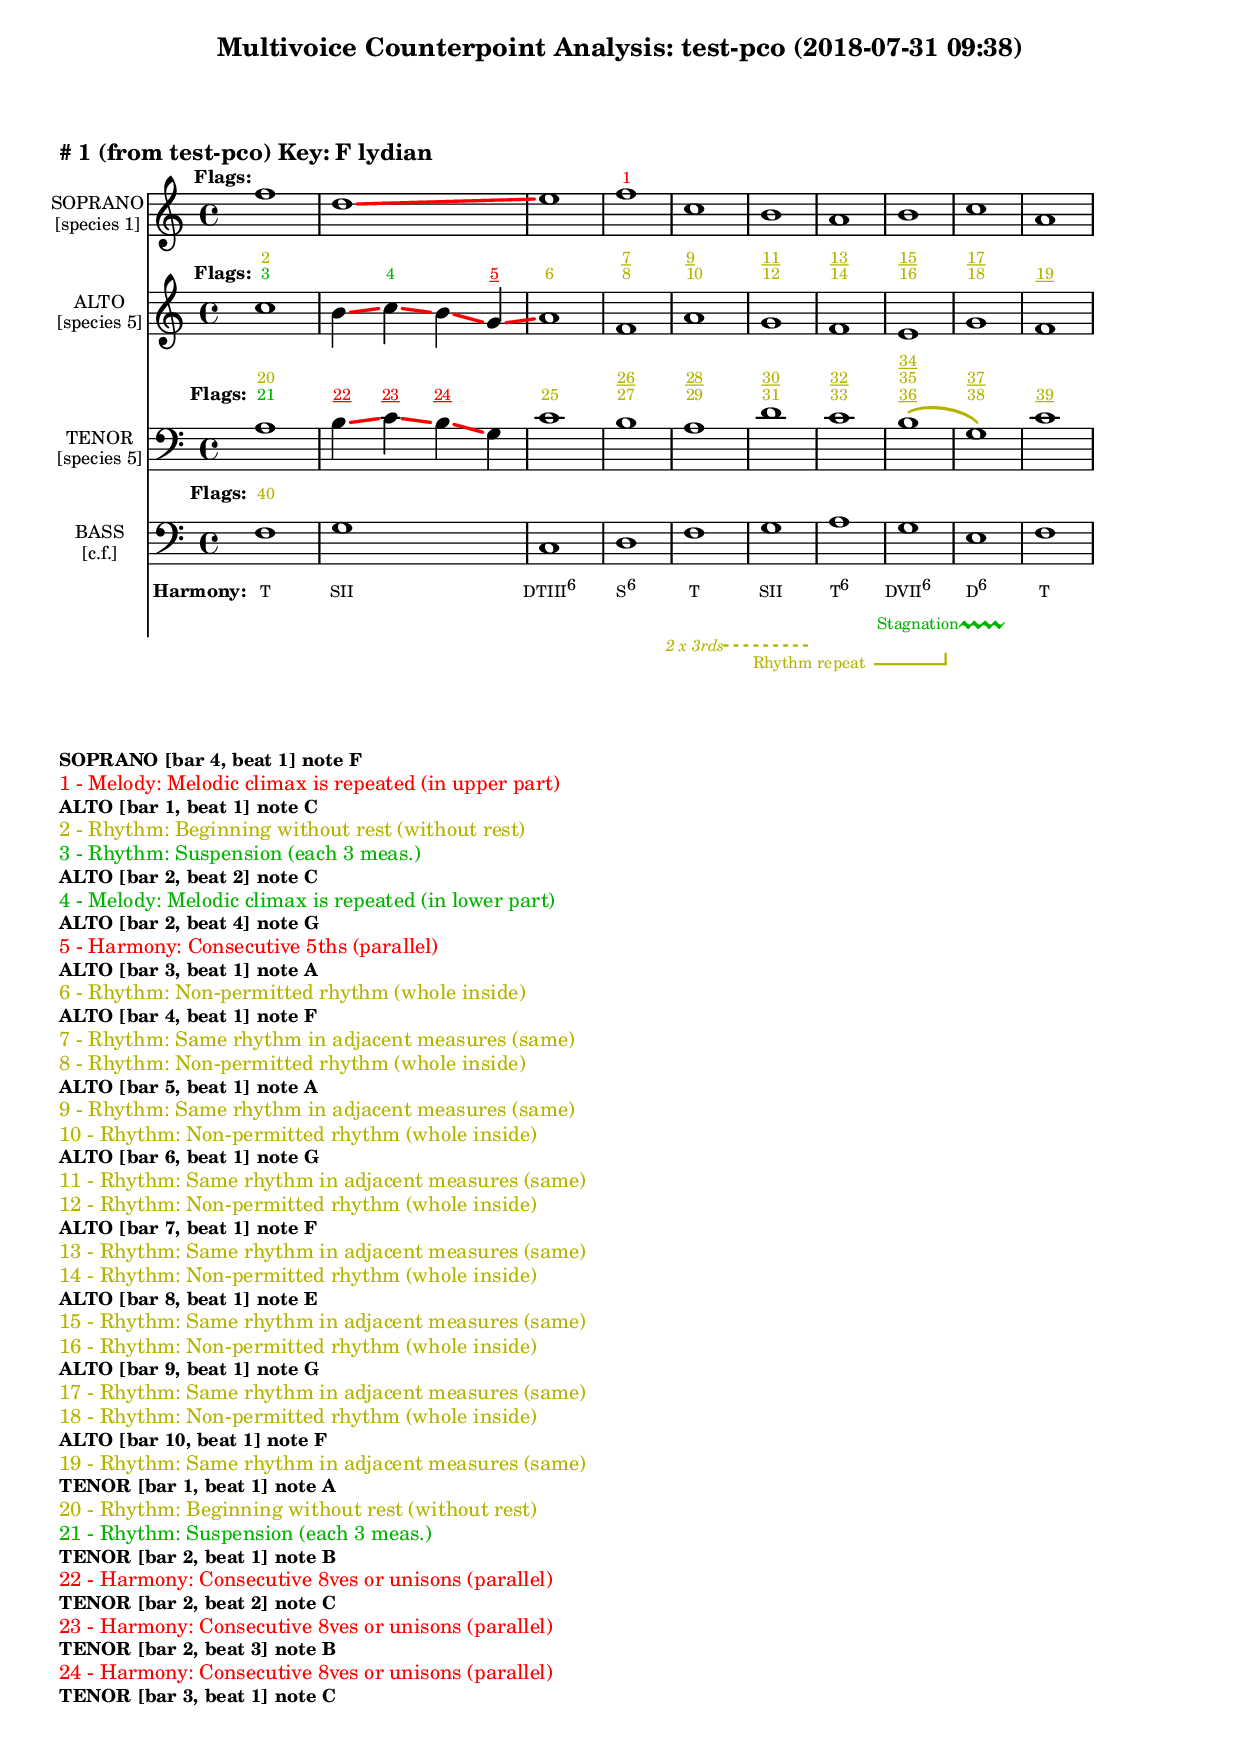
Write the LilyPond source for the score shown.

\version "2.18.2"
\language "english"
\paper { #(include-special-characters) }
circle =
\once \override NoteHead.stencil = #(lambda (grob)
    (let* ((note (ly:note-head::print grob))
           (combo-stencil (ly:stencil-add
               note
               (circle-stencil note 0.1 0.2))))
          (ly:make-stencil (ly:stencil-expr combo-stencil)
            (ly:stencil-extent note X)
            (ly:stencil-extent note Y))))
speakOn = {
  \override Stem.stencil =
    #(lambda (grob)
       (let* ((x-parent (ly:grob-parent grob X))
              (is-rest? (ly:grob? (ly:grob-object x-parent 'rest))))
         (if is-rest?
             empty-stencil
             (ly:stencil-combine-at-edge
              (ly:stem::print grob)
              Y
              (- (ly:grob-property grob 'direction))
              (grob-interpret-markup grob
                                     (markup #:center-align #:fontsize -4
                                             #:musicglyph "noteheads.s2cross"))
              -2.3))))
}

speakOff = {
  \revert Stem.stencil
  \revert Flag.stencil
}

#(define-markup-command (on-color layout props color arg) (color? markup?)
   (let* ((stencil (interpret-markup layout props arg))
          (X-ext (ly:stencil-extent stencil X))
          (Y-ext (ly:stencil-extent stencil Y)))
     (ly:stencil-add (ly:make-stencil
                      (list 'color color
                        (ly:stencil-expr (ly:round-filled-box X-ext Y-ext 0))
                        X-ext Y-ext)) stencil)))

#(define-markup-command (left-bracket layout props) ()
"Draw left hand bracket"
(let* ((th 0.3) ;; todo: take from GROB
	(width (* 2.5 th)) ;; todo: take from GROB
	(ext '(-2.8 . 2.8))) ;; todo: take line-count into account
	(ly:bracket Y ext th width)))

leftBracket = {
  \once\override BreathingSign.text = #(make-left-bracket-markup)
  \once\override BreathingSign.break-visibility = #end-of-line-invisible
  \once\override BreathingSign.Y-offset = ##f
  % Trick to print it after barlines and signatures:
  \once\override BreathingSign.break-align-symbol = #'custos
  \breathe 
}


#(define-markup-command (right-bracket layout props) ()
"Draw right hand bracket"
  (let* ((th .3);;todo: take from GROB
          (width (* 2.5 th)) ;; todo: take from GROB
          (ext '(-2.8 . 2.8))) ;; todo: take line-count into account
        (ly:bracket Y ext th (- width))))

rightBracket = {
  \once\override BreathingSign.text = #(make-right-bracket-markup)
  \once\override BreathingSign.Y-offset = ##f
  \breathe
}

#(define (label text color)
  (lambda (grob)
    (ly:stencil-aligned-to
      (ly:stencil-combine-at-edge
        (ly:stencil-aligned-to (ly:horizontal-bracket::print grob) X LEFT)
        Y (ly:grob-property grob 'direction)
        (ly:stencil-aligned-to (grob-interpret-markup grob (markup 
                                                            #:with-color color
                                                            (#:teeny text))) X LEFT)
      0.2)
     X LEFT)))

myTS =
#(define-music-function (parser location st color) (string? color?)
  #{
    \override TextSpanner.style = #'dashed-line
      \override TextSpanner.dash-fraction = #0.3
  \override TextSpanner.dash-period = #1
    \override TextSpanner.font-size = #-3
    \override TextSpanner.bound-details.left.stencil-align-dir-y = #CENTER
    \override TextSpanner.bound-details.left.text = #st
    \override TextSpanner.color = #color
    \override TextSpanner.thickness = #2
  #})

\header {
  title = ""
  subtitle = "Multivoice Counterpoint Analysis: test-pco (2018-07-31 09:38)"
  dedication = ""
}

\markup \wordwrap \bold {
      \vspace #3
"#"1 (from test-pco) Key: F lydian
}
<<
\new Staff = "staff3" {
     
  \set Staff.instrumentName = \markup { \tiny \override #'(baseline-skip . 2.0) \center-column{ "SOPRANO" "[species 1]" } }
  \clef "treble"
  \key c
  \major
  \override Score.VoltaBracketSpanner #'outside-staff-priority = 100
  \override Score.VoltaBracketSpanner #'direction = -1
  \override Score.VoltaBracket #'edge-height = #'(0.0 . 0.0)
  \override Score.VoltaBracket #'font-name = #"New Century Schoolbook" 
  \override Score.VoltaBracket #'font-shape = #'bold 
  \override Score.VoltaBracket.thickness = #3
  \override Staff.OttavaBracket.thickness = #2
  \override Staff.PianoPedalBracket.thickness = #2
  \set Staff.pedalSustainStyle = #'mixed
  \accidentalStyle modern-cautionary
  \time 4/4
  % \set Score.barNumberVisibility = #(every-nth-bar-number-visible 4)
  % \override Score.BarNumber.break-visibility = ##(#f #t #t)
  \new Voice \with {
    \remove "Note_heads_engraver"
    \consists "Completion_heads_engraver"
    \remove "Rest_engraver"
    \consists "Completion_rest_engraver"
    \override Glissando.minimum-length = #5
    \override Glissando.springs-and-rods = #ly:spanner::set-spacing-rods
    \override Glissando.thickness = #'3
    \override Slur.line-thickness = #2
    \override PhrasingSlur.line-thickness = #2
    \phrasingSlurDown \phrasingSlurDashed
    \consists "Horizontal_bracket_engraver"
    \override HorizontalBracket.thickness=3
    \override HorizontalBracket.#'bracket-flare = #'(0 . 0)
    \override HorizontalBracket.#'edge-height = #'(0.5 . 0.5)
    \override HorizontalBracket #'shorten-pair = #'(-0.3 . -0.3) 
    \override TrillSpanner.bound-details.left.text = ##f
  }

  { f''1
\override Glissando.color=#(rgb-color 1.000 0.000 0.000)
d''1
\glissando
 \override NoteColumn.glissando-skip = ##t
\override NoteColumn.glissando-skip = ##f
e''1
f''1
c''1
b'1
a'1
b'1
c''1
a'1

  }
}
  \new Lyrics \with { alignAboveContext = "staff3" } {
    \lyricmode {
      \override StanzaNumber.font-size = #-2
      \set stanza = #" Flags:"
 \skip 8  \skip 8  \skip 8  \skip 8  \skip 8  \skip 8  \skip 8  \skip 8       \markup{ \teeny \override #`(direction . ,UP) \override #'(baseline-skip . 1.6) { \dir-column {
      } } }8
 \skip 8  \skip 8  \skip 8  \skip 8  \skip 8  \skip 8  \skip 8  \skip 8  \skip 8  \skip 8  \skip 8  \skip 8  \skip 8  \skip 8  \skip 8       \markup{ \teeny \override #`(direction . ,UP) \override #'(baseline-skip . 1.6) { \dir-column {
        \with-color #(rgb-color 1.000 0.000 0.000)  1
      } } }8
 \skip 8  \skip 8  \skip 8  \skip 8  \skip 8  \skip 8  \skip 8  \skip 8  \skip 8  \skip 8  \skip 8  \skip 8  \skip 8  \skip 8  \skip 8  \skip 8  \skip 8  \skip 8  \skip 8  \skip 8  \skip 8  \skip 8  \skip 8  \skip 8  \skip 8  \skip 8  \skip 8  \skip 8  \skip 8  \skip 8  \skip 8  \skip 8  \skip 8  \skip 8  \skip 8  \skip 8  \skip 8  \skip 8  \skip 8  \skip 8  \skip 8  \skip 8  \skip 8  \skip 8  \skip 8  \skip 8  \skip 8  \skip 8  \skip 8  \skip 8  \skip 8  \skip 8  \skip 8  \skip 8  \skip 8     }
  }
\new Staff = "staff2" {
     
  \set Staff.instrumentName = \markup { \tiny \override #'(baseline-skip . 2.0) \center-column{ "ALTO" "[species 5]" } }
  \clef "treble"
  \key c
  \major
  \override Score.VoltaBracketSpanner #'outside-staff-priority = 100
  \override Score.VoltaBracketSpanner #'direction = -1
  \override Score.VoltaBracket #'edge-height = #'(0.0 . 0.0)
  \override Score.VoltaBracket #'font-name = #"New Century Schoolbook" 
  \override Score.VoltaBracket #'font-shape = #'bold 
  \override Score.VoltaBracket.thickness = #3
  \override Staff.OttavaBracket.thickness = #2
  \override Staff.PianoPedalBracket.thickness = #2
  \set Staff.pedalSustainStyle = #'mixed
  \accidentalStyle modern-cautionary
  \time 4/4
  % \set Score.barNumberVisibility = #(every-nth-bar-number-visible 4)
  % \override Score.BarNumber.break-visibility = ##(#f #t #t)
  \new Voice \with {
    \remove "Note_heads_engraver"
    \consists "Completion_heads_engraver"
    \remove "Rest_engraver"
    \consists "Completion_rest_engraver"
    \override Glissando.minimum-length = #5
    \override Glissando.springs-and-rods = #ly:spanner::set-spacing-rods
    \override Glissando.thickness = #'3
    \override Slur.line-thickness = #2
    \override PhrasingSlur.line-thickness = #2
    \phrasingSlurDown \phrasingSlurDashed
    \consists "Horizontal_bracket_engraver"
    \override HorizontalBracket.thickness=3
    \override HorizontalBracket.#'bracket-flare = #'(0 . 0)
    \override HorizontalBracket.#'edge-height = #'(0.5 . 0.5)
    \override HorizontalBracket #'shorten-pair = #'(-0.3 . -0.3) 
    \override TrillSpanner.bound-details.left.text = ##f
  }

  { c''1
\override Glissando.color=#(rgb-color 1.000 0.000 0.000)
b'4
\glissando
 \override NoteColumn.glissando-skip = ##t
\override NoteColumn.glissando-skip = ##f
\override Glissando.color=#(rgb-color 1.000 0.000 0.000)
c''4
\glissando
 \override NoteColumn.glissando-skip = ##t
\override NoteColumn.glissando-skip = ##f
\override Glissando.color=#(rgb-color 1.000 0.000 0.000)
b'4
\glissando
 \override NoteColumn.glissando-skip = ##t
\override NoteColumn.glissando-skip = ##f
\override Glissando.color=#(rgb-color 1.000 0.000 0.000)
g'4
\glissando
 \override NoteColumn.glissando-skip = ##t
\override NoteColumn.glissando-skip = ##f
a'1
\set Staff.ottavation = \markup { \teeny "Rhythm repeat" } \override Staff.OttavaBracket.color = #(rgb-color 0.706 0.706 0.000)
f'1
\unset Staff.ottavation
\set Staff.ottavation = \markup { \teeny "Rhythm repeat" } \override Staff.OttavaBracket.color = #(rgb-color 0.706 0.706 0.000)
a'1
\unset Staff.ottavation
\set Staff.ottavation = \markup { \teeny "Rhythm repeat" } \override Staff.OttavaBracket.color = #(rgb-color 0.706 0.706 0.000)
g'1
\unset Staff.ottavation
\set Staff.ottavation = \markup { \teeny "Rhythm repeat" } \override Staff.OttavaBracket.color = #(rgb-color 0.706 0.706 0.000)
f'1
\unset Staff.ottavation
\set Staff.ottavation = \markup { \teeny "Rhythm repeat" } \override Staff.OttavaBracket.color = #(rgb-color 0.706 0.706 0.000)
e'1
\unset Staff.ottavation
\set Staff.ottavation = \markup { \teeny "Rhythm repeat" } \override Staff.OttavaBracket.color = #(rgb-color 0.706 0.706 0.000)
g'1
\unset Staff.ottavation
\set Staff.ottavation = \markup { \teeny "Rhythm repeat" } \override Staff.OttavaBracket.color = #(rgb-color 0.706 0.706 0.000)
f'1
\unset Staff.ottavation

  }
}
  \new Lyrics \with { alignAboveContext = "staff2" } {
    \lyricmode {
      \override StanzaNumber.font-size = #-2
      \set stanza = #" Flags:"
      \markup{ \teeny \override #`(direction . ,UP) \override #'(baseline-skip . 1.6) { \dir-column {
        \with-color #(rgb-color 0.000 0.706 0.000)  3
        \with-color #(rgb-color 0.706 0.706 0.000)  2
      } } }8
 \skip 8  \skip 8  \skip 8  \skip 8  \skip 8  \skip 8  \skip 8       \markup{ \teeny \override #`(direction . ,UP) \override #'(baseline-skip . 1.6) { \dir-column {
      } } }8
 \skip 8       \markup{ \teeny \override #`(direction . ,UP) \override #'(baseline-skip . 1.6) { \dir-column {
        \with-color #(rgb-color 0.000 0.706 0.000)  4
      } } }8
 \skip 8       \markup{ \teeny \override #`(direction . ,UP) \override #'(baseline-skip . 1.6) { \dir-column {
      } } }8
 \skip 8       \markup{ \teeny \override #`(direction . ,UP) \override #'(baseline-skip . 1.6) { \dir-column {
        \with-color #(rgb-color 1.000 0.000 0.000) \underline 5
      } } }8
 \skip 8       \markup{ \teeny \override #`(direction . ,UP) \override #'(baseline-skip . 1.6) { \dir-column {
        \with-color #(rgb-color 0.706 0.706 0.000)  6
      } } }8
 \skip 8  \skip 8  \skip 8  \skip 8  \skip 8  \skip 8  \skip 8       \markup{ \teeny \override #`(direction . ,UP) \override #'(baseline-skip . 1.6) { \dir-column {
        \with-color #(rgb-color 0.706 0.706 0.000)  8
        \with-color #(rgb-color 0.706 0.706 0.000) \underline 7
      } } }8
 \skip 8  \skip 8  \skip 8  \skip 8  \skip 8  \skip 8  \skip 8       \markup{ \teeny \override #`(direction . ,UP) \override #'(baseline-skip . 1.6) { \dir-column {
        \with-color #(rgb-color 0.706 0.706 0.000)  10
        \with-color #(rgb-color 0.706 0.706 0.000) \underline 9
      } } }8
 \skip 8  \skip 8  \skip 8  \skip 8  \skip 8  \skip 8  \skip 8       \markup{ \teeny \override #`(direction . ,UP) \override #'(baseline-skip . 1.6) { \dir-column {
        \with-color #(rgb-color 0.706 0.706 0.000)  12
        \with-color #(rgb-color 0.706 0.706 0.000) \underline 11
      } } }8
 \skip 8  \skip 8  \skip 8  \skip 8  \skip 8  \skip 8  \skip 8       \markup{ \teeny \override #`(direction . ,UP) \override #'(baseline-skip . 1.6) { \dir-column {
        \with-color #(rgb-color 0.706 0.706 0.000)  14
        \with-color #(rgb-color 0.706 0.706 0.000) \underline 13
      } } }8
 \skip 8  \skip 8  \skip 8  \skip 8  \skip 8  \skip 8  \skip 8       \markup{ \teeny \override #`(direction . ,UP) \override #'(baseline-skip . 1.6) { \dir-column {
        \with-color #(rgb-color 0.706 0.706 0.000)  16
        \with-color #(rgb-color 0.706 0.706 0.000) \underline 15
      } } }8
 \skip 8  \skip 8  \skip 8  \skip 8  \skip 8  \skip 8  \skip 8       \markup{ \teeny \override #`(direction . ,UP) \override #'(baseline-skip . 1.6) { \dir-column {
        \with-color #(rgb-color 0.706 0.706 0.000)  18
        \with-color #(rgb-color 0.706 0.706 0.000) \underline 17
      } } }8
 \skip 8  \skip 8  \skip 8  \skip 8  \skip 8  \skip 8  \skip 8       \markup{ \teeny \override #`(direction . ,UP) \override #'(baseline-skip . 1.6) { \dir-column {
        \with-color #(rgb-color 0.706 0.706 0.000) \underline 19
      } } }8
 \skip 8  \skip 8  \skip 8  \skip 8  \skip 8  \skip 8  \skip 8     }
  }
\new Staff = "staff1" {
     
  \set Staff.instrumentName = \markup { \tiny \override #'(baseline-skip . 2.0) \center-column{ "TENOR" "[species 5]" } }
  \clef "bass"
  \key c
  \major
  \override Score.VoltaBracketSpanner #'outside-staff-priority = 100
  \override Score.VoltaBracketSpanner #'direction = -1
  \override Score.VoltaBracket #'edge-height = #'(0.0 . 0.0)
  \override Score.VoltaBracket #'font-name = #"New Century Schoolbook" 
  \override Score.VoltaBracket #'font-shape = #'bold 
  \override Score.VoltaBracket.thickness = #3
  \override Staff.OttavaBracket.thickness = #2
  \override Staff.PianoPedalBracket.thickness = #2
  \set Staff.pedalSustainStyle = #'mixed
  \accidentalStyle modern-cautionary
  \time 4/4
  % \set Score.barNumberVisibility = #(every-nth-bar-number-visible 4)
  % \override Score.BarNumber.break-visibility = ##(#f #t #t)
  \new Voice \with {
    \remove "Note_heads_engraver"
    \consists "Completion_heads_engraver"
    \remove "Rest_engraver"
    \consists "Completion_rest_engraver"
    \override Glissando.minimum-length = #5
    \override Glissando.springs-and-rods = #ly:spanner::set-spacing-rods
    \override Glissando.thickness = #'3
    \override Slur.line-thickness = #2
    \override PhrasingSlur.line-thickness = #2
    \phrasingSlurDown \phrasingSlurDashed
    \consists "Horizontal_bracket_engraver"
    \override HorizontalBracket.thickness=3
    \override HorizontalBracket.#'bracket-flare = #'(0 . 0)
    \override HorizontalBracket.#'edge-height = #'(0.5 . 0.5)
    \override HorizontalBracket #'shorten-pair = #'(-0.3 . -0.3) 
    \override TrillSpanner.bound-details.left.text = ##f
  }

  { a1
\override Glissando.color=#(rgb-color 1.000 0.000 0.000)
b4
\glissando
 \override NoteColumn.glissando-skip = ##t
\override NoteColumn.glissando-skip = ##f
\override Glissando.color=#(rgb-color 1.000 0.000 0.000)
c'4
\glissando
 \override NoteColumn.glissando-skip = ##t
\override NoteColumn.glissando-skip = ##f
\override Glissando.color=#(rgb-color 1.000 0.000 0.000)
b4
\glissando
 \override NoteColumn.glissando-skip = ##t
\override NoteColumn.glissando-skip = ##f
g4
c'1
\set Staff.ottavation = \markup { \teeny "Rhythm repeat" } \override Staff.OttavaBracket.color = #(rgb-color 0.706 0.706 0.000)
b1
\unset Staff.ottavation
\set Staff.ottavation = \markup { \teeny "Rhythm repeat" } \override Staff.OttavaBracket.color = #(rgb-color 0.706 0.706 0.000)
a1
\unset Staff.ottavation
\set Staff.ottavation = \markup { \teeny "Rhythm repeat" } \override Staff.OttavaBracket.color = #(rgb-color 0.706 0.706 0.000)
d'1
\unset Staff.ottavation
\set Staff.ottavation = \markup { \teeny "Rhythm repeat" } \override Staff.OttavaBracket.color = #(rgb-color 0.706 0.706 0.000)
c'1
\unset Staff.ottavation
\override Slur.color=#(rgb-color 0.706 0.706 0.000)
\set Staff.ottavation = \markup { \teeny "Rhythm repeat" } \override Staff.OttavaBracket.color = #(rgb-color 0.706 0.706 0.000)
b1
(
\unset Staff.ottavation
\set Staff.ottavation = \markup { \teeny "Rhythm repeat" } \override Staff.OttavaBracket.color = #(rgb-color 0.706 0.706 0.000)
g1
)
\unset Staff.ottavation
\set Staff.ottavation = \markup { \teeny "Rhythm repeat" } \override Staff.OttavaBracket.color = #(rgb-color 0.706 0.706 0.000)
c'1
\unset Staff.ottavation

  }
}
  \new Lyrics \with { alignAboveContext = "staff1" } {
    \lyricmode {
      \override StanzaNumber.font-size = #-2
      \set stanza = #" Flags:"
      \markup{ \teeny \override #`(direction . ,UP) \override #'(baseline-skip . 1.6) { \dir-column {
        \with-color #(rgb-color 0.000 0.706 0.000)  21
        \with-color #(rgb-color 0.706 0.706 0.000)  20
      } } }8
 \skip 8  \skip 8  \skip 8  \skip 8  \skip 8  \skip 8  \skip 8       \markup{ \teeny \override #`(direction . ,UP) \override #'(baseline-skip . 1.6) { \dir-column {
        \with-color #(rgb-color 1.000 0.000 0.000) \underline 22
      } } }8
 \skip 8       \markup{ \teeny \override #`(direction . ,UP) \override #'(baseline-skip . 1.6) { \dir-column {
        \with-color #(rgb-color 1.000 0.000 0.000) \underline 23
      } } }8
 \skip 8       \markup{ \teeny \override #`(direction . ,UP) \override #'(baseline-skip . 1.6) { \dir-column {
        \with-color #(rgb-color 1.000 0.000 0.000) \underline 24
      } } }8
 \skip 8  \skip 8  \skip 8       \markup{ \teeny \override #`(direction . ,UP) \override #'(baseline-skip . 1.6) { \dir-column {
        \with-color #(rgb-color 0.706 0.706 0.000)  25
      } } }8
 \skip 8  \skip 8  \skip 8  \skip 8  \skip 8  \skip 8  \skip 8       \markup{ \teeny \override #`(direction . ,UP) \override #'(baseline-skip . 1.6) { \dir-column {
        \with-color #(rgb-color 0.706 0.706 0.000)  27
        \with-color #(rgb-color 0.706 0.706 0.000) \underline 26
      } } }8
 \skip 8  \skip 8  \skip 8  \skip 8  \skip 8  \skip 8  \skip 8       \markup{ \teeny \override #`(direction . ,UP) \override #'(baseline-skip . 1.6) { \dir-column {
        \with-color #(rgb-color 0.706 0.706 0.000)  29
        \with-color #(rgb-color 0.706 0.706 0.000) \underline 28
      } } }8
 \skip 8  \skip 8  \skip 8  \skip 8  \skip 8  \skip 8  \skip 8       \markup{ \teeny \override #`(direction . ,UP) \override #'(baseline-skip . 1.6) { \dir-column {
        \with-color #(rgb-color 0.706 0.706 0.000)  31
        \with-color #(rgb-color 0.706 0.706 0.000) \underline 30
      } } }8
 \skip 8  \skip 8  \skip 8  \skip 8  \skip 8  \skip 8  \skip 8       \markup{ \teeny \override #`(direction . ,UP) \override #'(baseline-skip . 1.6) { \dir-column {
        \with-color #(rgb-color 0.706 0.706 0.000)  33
        \with-color #(rgb-color 0.706 0.706 0.000) \underline 32
      } } }8
 \skip 8  \skip 8  \skip 8  \skip 8  \skip 8  \skip 8  \skip 8       \markup{ \teeny \override #`(direction . ,UP) \override #'(baseline-skip . 1.6) { \dir-column {
        \with-color #(rgb-color 0.706 0.706 0.000) \underline 36
        \with-color #(rgb-color 0.706 0.706 0.000)  35
        \with-color #(rgb-color 0.706 0.706 0.000) \underline 34
      } } }8
 \skip 8  \skip 8  \skip 8  \skip 8  \skip 8  \skip 8  \skip 8       \markup{ \teeny \override #`(direction . ,UP) \override #'(baseline-skip . 1.6) { \dir-column {
        \with-color #(rgb-color 0.706 0.706 0.000)  38
        \with-color #(rgb-color 0.706 0.706 0.000) \underline 37
      } } }8
 \skip 8  \skip 8  \skip 8  \skip 8  \skip 8  \skip 8  \skip 8       \markup{ \teeny \override #`(direction . ,UP) \override #'(baseline-skip . 1.6) { \dir-column {
        \with-color #(rgb-color 0.706 0.706 0.000) \underline 39
      } } }8
 \skip 8  \skip 8  \skip 8  \skip 8  \skip 8  \skip 8  \skip 8     }
  }
\new Staff = "staff0" {
     
  \set Staff.instrumentName = \markup { \tiny \override #'(baseline-skip . 2.0) \center-column{ "BASS" "[c.f.]" } }
  \clef "bass"
  \key c
  \major
  \override Score.VoltaBracketSpanner #'outside-staff-priority = 100
  \override Score.VoltaBracketSpanner #'direction = -1
  \override Score.VoltaBracket #'edge-height = #'(0.0 . 0.0)
  \override Score.VoltaBracket #'font-name = #"New Century Schoolbook" 
  \override Score.VoltaBracket #'font-shape = #'bold 
  \override Score.VoltaBracket.thickness = #3
  \override Staff.OttavaBracket.thickness = #2
  \override Staff.PianoPedalBracket.thickness = #2
  \set Staff.pedalSustainStyle = #'mixed
  \accidentalStyle modern-cautionary
  \time 4/4
  % \set Score.barNumberVisibility = #(every-nth-bar-number-visible 4)
  % \override Score.BarNumber.break-visibility = ##(#f #t #t)
  \new Voice \with {
    \remove "Note_heads_engraver"
    \consists "Completion_heads_engraver"
    \remove "Rest_engraver"
    \consists "Completion_rest_engraver"
    \override Glissando.minimum-length = #5
    \override Glissando.springs-and-rods = #ly:spanner::set-spacing-rods
    \override Glissando.thickness = #'3
    \override Slur.line-thickness = #2
    \override PhrasingSlur.line-thickness = #2
    \phrasingSlurDown \phrasingSlurDashed
    \consists "Horizontal_bracket_engraver"
    \override HorizontalBracket.thickness=3
    \override HorizontalBracket.#'bracket-flare = #'(0 . 0)
    \override HorizontalBracket.#'edge-height = #'(0.5 . 0.5)
    \override HorizontalBracket #'shorten-pair = #'(-0.3 . -0.3) 
    \override TrillSpanner.bound-details.left.text = ##f
  }

  { f1
g1
c1
d1
f1
g1
a1
g1
e1
f1

  }
}
  \new Staff = "staff7" \with {
     
\remove "Bar_engraver"
    \remove "Clef_engraver"
    \remove "Time_signature_engraver"
  \override Score.VoltaBracketSpanner #'outside-staff-priority = 100
  \override Score.VoltaBracketSpanner #'direction = -1
  \override Score.VoltaBracket #'edge-height = #'(0.0 . 0.0)
  \override Score.VoltaBracket #'font-name = #"New Century Schoolbook" 
  \override Score.VoltaBracket #'font-shape = #'bold 
  \override Score.VoltaBracket.thickness = #3
  \override OttavaBracket.thickness = #2
  \override PianoPedalBracket.thickness = #2
  \override StaffSymbol.line-count = #0
  }
  \new Voice \with {
    \remove "Rest_engraver"
    \remove "Beam_engraver"
    \remove "Note_heads_engraver"
    \override Glissando.minimum-length = #5
    \override Glissando.springs-and-rods = #ly:spanner::set-spacing-rods
    \override Glissando.thickness = #'3
    \override Slur.line-thickness = #2
    \override PhrasingSlur.line-thickness = #2
    \phrasingSlurDown \phrasingSlurDashed
    \consists "Horizontal_bracket_engraver"
    \override HorizontalBracket.thickness=3
    \override HorizontalBracket.#'bracket-flare = #'(0 . 0)
    \override HorizontalBracket.#'edge-height = #'(0.5 . 0.5)
    \override HorizontalBracket #'shorten-pair = #'(-0.3 . -0.3) 
    \override TrillSpanner.bound-details.left.text = ##f
  }
  { 
  \set Staff.pedalSustainStyle = #'mixed
  
    r8 r8 r8 r8 r8  r8 r8 r8 
\set Staff.ottavation = \markup { \teeny "Rhythm repeat" } 
\override Staff.OttavaBracket.color = #(rgb-color 0.706 0.706 0.000)
    r8 r8 r8 r8 r8 r8 r8 r8 
\unset Staff.ottavation
    r8 r8 r8 r8 r8 r8 r8 r8 
\myTS "2 x 3rds" #(rgb-color 0.706 0.706 0.000) \textSpannerDown
    r8 r8 r8 r8 r8 r8 r8 r8 
\startTextSpan
    r8 r8 r8 r8 r8 r8 r8 r8 
-\tweak #'stencil #(label "VII<->VII#" (rgb-color 1.000 0.000 0.000))\startGroup
\override Staff.PianoPedalBracket.color = #(rgb-color 0.706 0.706 0.000)
 \override Staff.SustainPedal #'stencil =
 #(lambda (grob) (grob-interpret-markup grob (markup
 #:with-color (rgb-color 0.706 0.706 0.000)
 #:lower 0.4
 (#:teeny "Rhythm repeat"))))
    r8 r8 r8 r8 r8 r8 r8 r8 
\stopTextSpan
\sustainOn

\override TrillSpanner.bound-details.left.text = \markup{ \raise #0.6 \teeny "Stagnation" }
  \override TrillSpanner.color = #(rgb-color 0.000 0.706 0.000)
    r8 r8 r8 r8 r8 r8 r8 r8 
\stopGroup
\startTrillSpan
    r8 r8 r8 r8 r8 r8 r8 r8 
\sustainOff
    
    r8 r8 r8 r8 r8 r8 r8 r8 
\stopTrillSpan
    r8 r8 r8 r8 r8 r8 r8 r8 
  }

\new Lyrics \with { alignAboveContext = "staff0" } {
    \lyricmode {
      \override StanzaNumber.font-size = #-2
      \set stanza = #" Flags:"
      \markup{ \teeny \override #`(direction . ,UP) \override #'(baseline-skip . 1.6) { \dir-column {
        \with-color #(rgb-color 0.706 0.706 0.000)  40
      } } }8
 \skip 8  \skip 8  \skip 8  \skip 8  \skip 8  \skip 8  \skip 8  \skip 8  \skip 8  \skip 8  \skip 8  \skip 8  \skip 8  \skip 8  \skip 8  \skip 8  \skip 8  \skip 8  \skip 8  \skip 8  \skip 8  \skip 8  \skip 8  \skip 8  \skip 8  \skip 8  \skip 8  \skip 8  \skip 8  \skip 8  \skip 8  \skip 8  \skip 8  \skip 8  \skip 8  \skip 8  \skip 8  \skip 8  \skip 8  \skip 8  \skip 8  \skip 8  \skip 8  \skip 8  \skip 8  \skip 8  \skip 8  \skip 8  \skip 8  \skip 8  \skip 8  \skip 8  \skip 8  \skip 8  \skip 8  \skip 8  \skip 8  \skip 8  \skip 8  \skip 8  \skip 8  \skip 8  \skip 8  \skip 8  \skip 8  \skip 8  \skip 8  \skip 8  \skip 8  \skip 8  \skip 8  \skip 8  \skip 8  \skip 8  \skip 8  \skip 8  \skip 8  \skip 8  \skip 8     }
  }
  \new Lyrics \with { alignBelowContext = "staff0" } {
    \lyricmode {
      \override StanzaNumber.font-size = #-2
      \set stanza = #" Harmony:"
      \override InstrumentName #'X-offset = #1
      \override InstrumentName #'font-series = #'bold
      \override InstrumentName.font-size = #-2
      \set shortVocalName = "H:"
  \markup{   \teeny 
  \pad-markup #0.4 
\concat { T } }8
 \skip 8  \skip 8  \skip 8  \skip 8  \skip 8  \skip 8  \skip 8   \markup{   \teeny 
  \pad-markup #0.4 
\concat { SII } }8
 \skip 8  \skip 8  \skip 8  \skip 8  \skip 8  \skip 8  \skip 8   \markup{   \teeny 
  \pad-markup #0.4 
\concat { DTIII \raise #0.7 6 } }8
 \skip 8  \skip 8  \skip 8  \skip 8  \skip 8  \skip 8  \skip 8   \markup{   \teeny 
  \pad-markup #0.4 
\concat { S \raise #0.7 6 } }8
 \skip 8  \skip 8  \skip 8  \skip 8  \skip 8  \skip 8  \skip 8   \markup{   \teeny 
  \pad-markup #0.4 
\concat { T } }8
 \skip 8  \skip 8  \skip 8  \skip 8  \skip 8  \skip 8  \skip 8   \markup{   \teeny 
  \pad-markup #0.4 
\concat { SII } }8
 \skip 8  \skip 8  \skip 8  \skip 8  \skip 8  \skip 8  \skip 8   \markup{   \teeny 
  \pad-markup #0.4 
\concat { T \raise #0.7 6 } }8
 \skip 8  \skip 8  \skip 8  \skip 8  \skip 8  \skip 8  \skip 8   \markup{   \teeny 
  \pad-markup #0.4 
\concat { DVII \raise #0.7 6 } }8
 \skip 8  \skip 8  \skip 8  \skip 8  \skip 8  \skip 8  \skip 8   \markup{   \teeny 
  \pad-markup #0.4 
\concat { D \raise #0.7 6 } }8
 \skip 8  \skip 8  \skip 8  \skip 8  \skip 8  \skip 8  \skip 8   \markup{   \teeny 
  \pad-markup #0.4 
\concat { T } }8
    }
  }
>>
\markup \wordwrap \tiny \bold {
  SOPRANO [bar 4, beat 1] note F
}
\markup \smaller \wordwrap \with-color #(rgb-color 1.000 0.000 0.000) {
  1 "-" "Melody:" "Melodic" "climax" "is" "repeated" "(in" "upper" "part)" ""

}
\markup \wordwrap \tiny \bold {
  ALTO [bar 1, beat 1] note C
}
\markup \smaller \wordwrap \with-color #(rgb-color 0.706 0.706 0.000) {
  2 "-" "Rhythm:" "Beginning" "without" "rest" "(without" "rest)" ""

}
\markup \smaller \wordwrap \with-color #(rgb-color 0.000 0.706 0.000) {
  3 "-" "Rhythm:" "Suspension" "(each" "3" "meas.)" ""

}
\markup \wordwrap \tiny \bold {
  ALTO [bar 2, beat 2] note C
}
\markup \smaller \wordwrap \with-color #(rgb-color 0.000 0.706 0.000) {
  4 "-" "Melody:" "Melodic" "climax" "is" "repeated" "(in" "lower" "part)" ""

}
\markup \wordwrap \tiny \bold {
  ALTO [bar 2, beat 4] note G
}
\markup \smaller \wordwrap \with-color #(rgb-color 1.000 0.000 0.000) {
  5 "-" "Harmony:" "Consecutive" "5ths" "(parallel)" ""

}
\markup \wordwrap \tiny \bold {
  ALTO [bar 3, beat 1] note A
}
\markup \smaller \wordwrap \with-color #(rgb-color 0.706 0.706 0.000) {
  6 "-" "Rhythm:" "Non-permitted" "rhythm" "(whole" "inside)" ""

}
\markup \wordwrap \tiny \bold {
  ALTO [bar 4, beat 1] note F
}
\markup \smaller \wordwrap \with-color #(rgb-color 0.706 0.706 0.000) {
  7 "-" "Rhythm:" "Same" "rhythm" "in" "adjacent" "measures" "(same)" ""

}
\markup \smaller \wordwrap \with-color #(rgb-color 0.706 0.706 0.000) {
  8 "-" "Rhythm:" "Non-permitted" "rhythm" "(whole" "inside)" ""

}
\markup \wordwrap \tiny \bold {
  ALTO [bar 5, beat 1] note A
}
\markup \smaller \wordwrap \with-color #(rgb-color 0.706 0.706 0.000) {
  9 "-" "Rhythm:" "Same" "rhythm" "in" "adjacent" "measures" "(same)" ""

}
\markup \smaller \wordwrap \with-color #(rgb-color 0.706 0.706 0.000) {
  10 "-" "Rhythm:" "Non-permitted" "rhythm" "(whole" "inside)" ""

}
\markup \wordwrap \tiny \bold {
  ALTO [bar 6, beat 1] note G
}
\markup \smaller \wordwrap \with-color #(rgb-color 0.706 0.706 0.000) {
  11 "-" "Rhythm:" "Same" "rhythm" "in" "adjacent" "measures" "(same)" ""

}
\markup \smaller \wordwrap \with-color #(rgb-color 0.706 0.706 0.000) {
  12 "-" "Rhythm:" "Non-permitted" "rhythm" "(whole" "inside)" ""

}
\markup \wordwrap \tiny \bold {
  ALTO [bar 7, beat 1] note F
}
\markup \smaller \wordwrap \with-color #(rgb-color 0.706 0.706 0.000) {
  13 "-" "Rhythm:" "Same" "rhythm" "in" "adjacent" "measures" "(same)" ""

}
\markup \smaller \wordwrap \with-color #(rgb-color 0.706 0.706 0.000) {
  14 "-" "Rhythm:" "Non-permitted" "rhythm" "(whole" "inside)" ""

}
\markup \wordwrap \tiny \bold {
  ALTO [bar 8, beat 1] note E
}
\markup \smaller \wordwrap \with-color #(rgb-color 0.706 0.706 0.000) {
  15 "-" "Rhythm:" "Same" "rhythm" "in" "adjacent" "measures" "(same)" ""

}
\markup \smaller \wordwrap \with-color #(rgb-color 0.706 0.706 0.000) {
  16 "-" "Rhythm:" "Non-permitted" "rhythm" "(whole" "inside)" ""

}
\markup \wordwrap \tiny \bold {
  ALTO [bar 9, beat 1] note G
}
\markup \smaller \wordwrap \with-color #(rgb-color 0.706 0.706 0.000) {
  17 "-" "Rhythm:" "Same" "rhythm" "in" "adjacent" "measures" "(same)" ""

}
\markup \smaller \wordwrap \with-color #(rgb-color 0.706 0.706 0.000) {
  18 "-" "Rhythm:" "Non-permitted" "rhythm" "(whole" "inside)" ""

}
\markup \wordwrap \tiny \bold {
  ALTO [bar 10, beat 1] note F
}
\markup \smaller \wordwrap \with-color #(rgb-color 0.706 0.706 0.000) {
  19 "-" "Rhythm:" "Same" "rhythm" "in" "adjacent" "measures" "(same)" ""

}
\markup \wordwrap \tiny \bold {
  TENOR [bar 1, beat 1] note A
}
\markup \smaller \wordwrap \with-color #(rgb-color 0.706 0.706 0.000) {
  20 "-" "Rhythm:" "Beginning" "without" "rest" "(without" "rest)" ""

}
\markup \smaller \wordwrap \with-color #(rgb-color 0.000 0.706 0.000) {
  21 "-" "Rhythm:" "Suspension" "(each" "3" "meas.)" ""

}
\markup \wordwrap \tiny \bold {
  TENOR [bar 2, beat 1] note B
}
\markup \smaller \wordwrap \with-color #(rgb-color 1.000 0.000 0.000) {
  22 "-" "Harmony:" "Consecutive" "8ves" "or" "unisons" "(parallel)" ""

}
\markup \wordwrap \tiny \bold {
  TENOR [bar 2, beat 2] note C
}
\markup \smaller \wordwrap \with-color #(rgb-color 1.000 0.000 0.000) {
  23 "-" "Harmony:" "Consecutive" "8ves" "or" "unisons" "(parallel)" ""

}
\markup \wordwrap \tiny \bold {
  TENOR [bar 2, beat 3] note B
}
\markup \smaller \wordwrap \with-color #(rgb-color 1.000 0.000 0.000) {
  24 "-" "Harmony:" "Consecutive" "8ves" "or" "unisons" "(parallel)" ""

}
\markup \wordwrap \tiny \bold {
  TENOR [bar 3, beat 1] note C
}
\markup \smaller \wordwrap \with-color #(rgb-color 0.706 0.706 0.000) {
  25 "-" "Rhythm:" "Non-permitted" "rhythm" "(whole" "inside)" ""

}
\markup \wordwrap \tiny \bold {
  TENOR [bar 4, beat 1] note B
}
\markup \smaller \wordwrap \with-color #(rgb-color 0.706 0.706 0.000) {
  26 "-" "Rhythm:" "Same" "rhythm" "in" "adjacent" "measures" "(same)" ""

}
\markup \smaller \wordwrap \with-color #(rgb-color 0.706 0.706 0.000) {
  27 "-" "Rhythm:" "Non-permitted" "rhythm" "(whole" "inside)" ""

}
\markup \wordwrap \tiny \bold {
  TENOR [bar 5, beat 1] note A
}
\markup \smaller \wordwrap \with-color #(rgb-color 0.706 0.706 0.000) {
  28 "-" "Rhythm:" "Same" "rhythm" "in" "adjacent" "measures" "(same)" ""

}
\markup \smaller \wordwrap \with-color #(rgb-color 0.706 0.706 0.000) {
  29 "-" "Rhythm:" "Non-permitted" "rhythm" "(whole" "inside)" ""

}
\markup \wordwrap \tiny \bold {
  TENOR [bar 6, beat 1] note D
}
\markup \smaller \wordwrap \with-color #(rgb-color 0.706 0.706 0.000) {
  30 "-" "Rhythm:" "Same" "rhythm" "in" "adjacent" "measures" "(same)" ""

}
\markup \smaller \wordwrap \with-color #(rgb-color 0.706 0.706 0.000) {
  31 "-" "Rhythm:" "Non-permitted" "rhythm" "(whole" "inside)" ""

}
\markup \wordwrap \tiny \bold {
  TENOR [bar 7, beat 1] note C
}
\markup \smaller \wordwrap \with-color #(rgb-color 0.706 0.706 0.000) {
  32 "-" "Rhythm:" "Same" "rhythm" "in" "adjacent" "measures" "(same)" ""

}
\markup \smaller \wordwrap \with-color #(rgb-color 0.706 0.706 0.000) {
  33 "-" "Rhythm:" "Non-permitted" "rhythm" "(whole" "inside)" ""

}
\markup \wordwrap \tiny \bold {
  TENOR [bar 8, beat 1] note B
}
\markup \smaller \wordwrap \with-color #(rgb-color 0.706 0.706 0.000) {
  34 "-" "Rhythm:" "Same" "rhythm" "in" "adjacent" "measures" "(same)" ""

}
\markup \smaller \wordwrap \with-color #(rgb-color 0.706 0.706 0.000) {
  35 "-" "Rhythm:" "Non-permitted" "rhythm" "(whole" "inside)" ""

}
\markup \smaller \wordwrap \with-color #(rgb-color 0.706 0.706 0.000) {
  36 "-" "Melody:" "No" "change" "of" "direction" "before" "the" "leap" "between" "measures:" ">1skip" "+" "close" "(3rd)" ""

}
\markup \wordwrap \tiny \bold {
  TENOR [bar 9, beat 1] note G
}
\markup \smaller \wordwrap \with-color #(rgb-color 0.706 0.706 0.000) {
  37 "-" "Rhythm:" "Same" "rhythm" "in" "adjacent" "measures" "(same)" ""

}
\markup \smaller \wordwrap \with-color #(rgb-color 0.706 0.706 0.000) {
  38 "-" "Rhythm:" "Non-permitted" "rhythm" "(whole" "inside)" ""

}
\markup \wordwrap \tiny \bold {
  TENOR [bar 10, beat 1] note C
}
\markup \smaller \wordwrap \with-color #(rgb-color 0.706 0.706 0.000) {
  39 "-" "Rhythm:" "Same" "rhythm" "in" "adjacent" "measures" "(same)" ""

}
\markup \wordwrap \tiny \bold {
  BASS [bar 1, beat 1] note F
}
\markup \smaller \wordwrap \with-color #(rgb-color 0.706 0.706 0.000) {
  40 "-" "Harmony:" "Non-permitted" "first" "harmony" "(not" "T)" ""

}
\header {tagline = "This file was created by MGen CP2 v3.7-138-g7504d43-dirty at 2018-07-31 09:38:39"}
\markup { 
  \vspace #5
  \bold Legend:
} 

\markup {
  \line {
  \vspace #1
    \column {
      \char ##x2461
      \bold 4:3
 \raise #0.3 \teeny \override #`(direction . ,UP) { \dir-column {
        \with-color #(rgb-color 0.2 0.995 0.000) \circle 7
 } }
    \hspace #5
      
 \raise #0.3 \teeny \override #`(direction . ,UP) { \dir-column {
        \with-color #(rgb-color 0.988 0.005 0.000) \underline \circle 8
 } }
    \hspace #5
      \raise #0.9 \circle \note #"1" #1
      \raise #0.9 \musicglyph #"noteheads.s2xcircle"
      \raise #0.9 \musicglyph #"noteheads.s0harmonic"
    }
    \hspace #5
    \column {
      "Voice number (2) is shown before note"
      "For each note bar number (4) and croche beat (3) is shown"
      "This note violates minor rule (green). If underlined, means that violation"
      "is shown in the score with shape of same color"
      "This note violates major rule (red). If underlined, means that violation"
      "is shown in the score with shape of same color"
      "This note was corrected"
      "This note is a dissonance"
      "This note is considered passing or auxiliary"
    }
  }
} 


